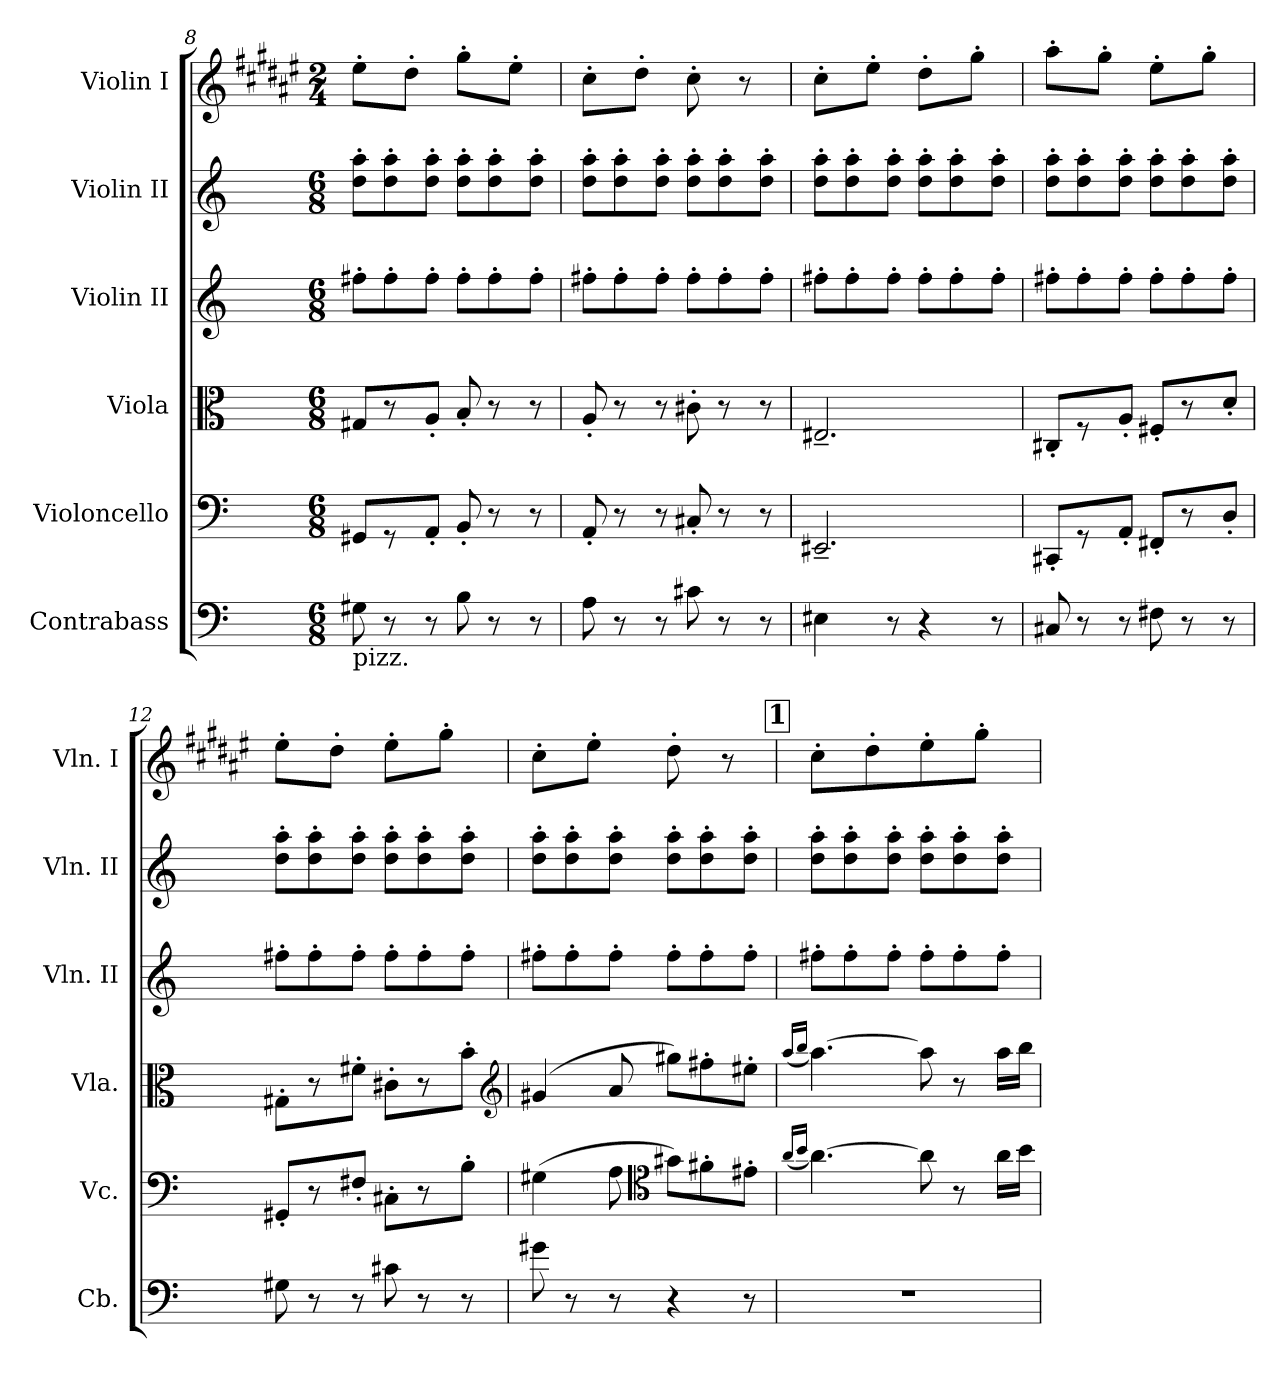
**kern	**kern	**kern	**kern	**kern	**kern
*part6	*part5	*part4	*part3	*part2	*part1
*staff6	*staff5	*staff4	*staff3	*staff2	*staff1
*I"Contrabass	*I"Violoncello	*I"Viola	*I"Violin II	*I"Violin II	*I"Violin I
*I'Cb.	*I'Vc.	*I'Vla.	*I'Vln. II	*I'Vln. II	*I'Vln. I
*clefF4	*clefF4	*clefC3	*clefG2	*clefG2	*clefG2
*ITrd7c12	*	*	*	*	*
*k[]	*k[]	*k[]	*k[]	*k[]	*k[f#c#g#d#a#e#]
*C:	*C:	*C:	*C:	*C:	*F#:
*M6/8	*M6/8	*M6/8	*M6/8	*M6/8	*M2/4
*	*	*	*	*	*Xtuplet
=8	=8	=8	=8	=8	=8
!LO:TX:b:t=pizz.	!	!	!	!	!
8GG#X	8GG#XL	8G#XL	8ff#X'L	8dd' 8aa'L	16%3ee#'L
8r	8r	8r	8ff#'	8dd' 8aa'	.
.	.	.	.	.	16%3dd#'J
8r	8AA'J	8A'J	8ff#'J	8dd' 8aa'J	.
8BB	8BB'	8B'	8ff#'L	8dd' 8aa'L	16%3gg#'L
8r	8r	8r	8ff#'	8dd' 8aa'	.
.	.	.	.	.	16%3ee#'J
8r	8r	8r	8ff#'J	8dd' 8aa'J	.
=9	=9	=9	=9	=9	=9
8AA	8AA'	8A'	8ff#X'L	8dd' 8aa'L	16%3cc#'L
8r	8r	8r	8ff#'	8dd' 8aa'	.
.	.	.	.	.	16%3dd#'J
8r	8r	8r	8ff#'J	8dd' 8aa'J	.
8C#X	8C#X'	8c#X'	8ff#'L	8dd' 8aa'L	16%3cc#'
8r	8r	8r	8ff#'	8dd' 8aa'	.
.	.	.	.	.	16%3r
8r	8r	8r	8ff#'J	8dd' 8aa'J	.
=10	=10	=10	=10	=10	=10
4EE#X	2.EE#X~	2.E#X~	8ff#X'L	8dd' 8aa'L	16%3cc#'L
.	.	.	8ff#'	8dd' 8aa'	.
.	.	.	.	.	16%3ee#'J
8r	.	.	8ff#'J	8dd' 8aa'J	.
4r	.	.	8ff#'L	8dd' 8aa'L	16%3dd#'L
.	.	.	8ff#'	8dd' 8aa'	.
.	.	.	.	.	16%3gg#'J
8r	.	.	8ff#'J	8dd' 8aa'J	.
=11	=11	=11	=11	=11	=11
8CC#X	8CC#X'L	8C#X'L	8ff#X'L	8dd' 8aa'L	16%3aa#'L
8r	8r	8r	8ff#'	8dd' 8aa'	.
.	.	.	.	.	16%3gg#'J
8r	8AA'J	8A'J	8ff#'J	8dd' 8aa'J	.
8FF#X	8FF#X'L	8F#X'L	8ff#'L	8dd' 8aa'L	16%3ee#'L
8r	8r	8r	8ff#'	8dd' 8aa'	.
.	.	.	.	.	16%3gg#'J
8r	8D'J	8d'J	8ff#'J	8dd' 8aa'J	.
=12	=12	=12	=12	=12	=12
8GG#X	8GG#X'L	8G#X'L	8ff#X'L	8dd' 8aa'L	16%3ee#'L
8r	8r	8r	8ff#'	8dd' 8aa'	.
.	.	.	.	.	16%3dd#'J
8r	8F#X'J	8f#X'J	8ff#'J	8dd' 8aa'J	.
8C#X	8C#X'L	8c#X'L	8ff#'L	8dd' 8aa'L	16%3ee#'L
8r	8r	8r	8ff#'	8dd' 8aa'	.
.	.	.	.	.	16%3gg#'J
8r	8B'J	8b'J	8ff#'J	8dd' 8aa'J	.
*	*	*clefG2	*	*	*
=13	=13	=13	=13	=13	=13
8G#X	(4G#X	(4g#X	8ff#X'L	8dd' 8aa'L	16%3cc#'L
8r	.	.	8ff#'	8dd' 8aa'	.
.	.	.	.	.	16%3ee#'J
8r	8A	8a	8ff#'J	8dd' 8aa'J	.
*	*clefC4	*	*	*	*
4r	8g#XL)	8gg#XL)	8ff#'L	8dd' 8aa'L	16%3dd#'
.	8f#X'	8ff#X'	8ff#'	8dd' 8aa'	.
.	.	.	.	.	16%3r
8r	8e#X'J	8ee#X'J	8ff#'J	8dd' 8aa'J	.
!!LO:REH:place=s1:t=1
=14	=14	=14	=14	=14	=14
.	(16qqa/LL	(16qqaa/LL	.	.	.
.	16qqb/JJ	16qqbb/JJ	.	.	.
4%3r	[4.a)	[4.aa)	8ff#X'L	8dd' 8aa'L	16%3cc#'L
.	.	.	8ff#'	8dd' 8aa'	.
.	.	.	.	.	16%3dd#'
.	.	.	8ff#'J	8dd' 8aa'J	.
.	8a]	8aa]	8ff#'L	8dd' 8aa'L	16%3ee#'
.	8r	8r	8ff#'	8dd' 8aa'	.
.	.	.	.	.	16%3gg#'J
.	16aLL	16aaLL	8ff#'J	8dd' 8aa'J	.
.	16bJJ	16bbJJ	.	.	.
=	=	=	=	=	=
*-	*-	*-	*-	*-	*-
